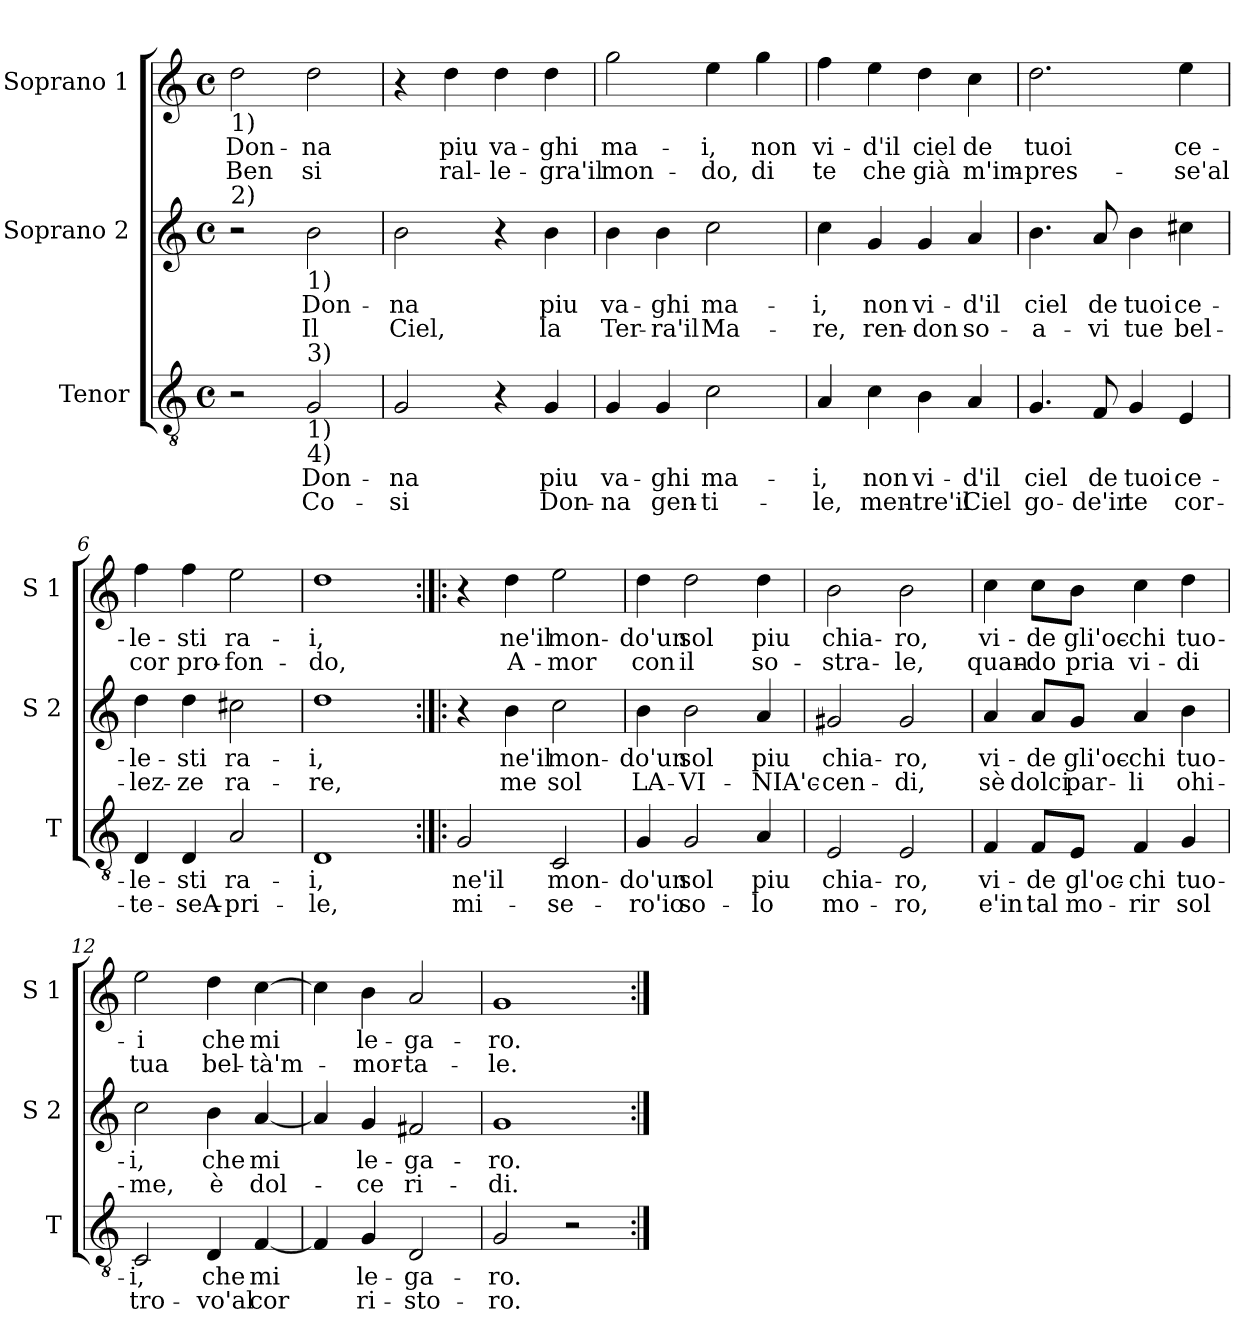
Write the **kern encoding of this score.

**kern	**text	**text	**kern	**text	**text	**kern	**text	**text
*part3	*part3	*part3	*part2	*part2	*part2	*part1	*part1	*part1
*staff3	*staff3	*staff3	*staff2	*staff2	*staff2	*staff1	*staff1	*staff1
*I"Tenor	*	*	*I"Soprano 2	*	*	*I"Soprano 1	*	*
*I'T	*	*	*I'S 2	*	*	*I'S 1	*	*
*clefGv2	*	*	*clefG2	*	*	*clefG2	*	*
*k[]	*	*	*k[]	*	*	*k[]	*	*
*C:	*	*	*C:	*	*	*C:	*	*
*M4/4	*	*	*M4/4	*	*	*M4/4	*	*
*met(c)	*	*	*met(c)	*	*	*met(c)	*	*
=1	=1	=1	=1	=1	=1	=1	=1	=1
!	!	!	!	!	!	!LO:TX:b:t=1)	!	!
!	!	!	!LO:TX:a:t=2)	!	!	!	!	!
!	!	!	!	!	!	!	!LO:LY:b	!LO:LY:b
2r	.	.	2r	.	.	2dd\	Don-	Ben
!	!	!	!LO:TX:b:t=1)	!	!	!	!	!
!LO:TX:b:t=1)	!	!	!	!	!	!	!	!
!LO:TX:a:t=3)	!	!	!	!	!	!	!	!
!LO:TX:b:t=4)	!	!	!	!	!	!	!	!
!	!LO:LY:b	!LO:LY:b	!	!LO:LY:b	!LO:LY:b	!	!LO:LY:b	!LO:LY:b
2G/	Don-	Co-	2b\	Don-	Il	2dd\	-na	si
=2	=2	=2	=2	=2	=2	=2	=2	=2
!	!LO:LY:b	!LO:LY:b	!	!LO:LY:b	!LO:LY:b	!	!	!
2G/	-na	-si	2b\	-na	Ciel,	4r	.	.
!	!	!	!	!	!	!	!LO:LY:b	!LO:LY:b
.	.	.	.	.	.	4dd\	piu	ral-
!	!	!	!	!	!	!	!LO:LY:b	!LO:LY:b
4r	.	.	4r	.	.	4dd\	va-	-le-
!	!LO:LY:b	!LO:LY:b	!	!LO:LY:b	!LO:LY:b	!	!LO:LY:b	!LO:LY:b
4G/	piu	Don-	4b\	piu	la	4dd\	-ghi	-gra'il
=3	=3	=3	=3	=3	=3	=3	=3	=3
!	!LO:LY:b	!LO:LY:b	!	!LO:LY:b	!LO:LY:b	!	!LO:LY:b	!LO:LY:b
4G/	va-	-na	4b\	va-	Ter-	2gg\	ma-	mon-
!	!LO:LY:b	!LO:LY:b	!	!LO:LY:b	!LO:LY:b	!	!	!
4G/	-ghi	gen-	4b\	-ghi	-ra'il	.	.	.
!	!LO:LY:b	!LO:LY:b	!	!LO:LY:b	!LO:LY:b	!	!LO:LY:b	!LO:LY:b
2c\	ma-	-ti-	2cc\	ma-	Ma-	4ee\	-i,	-do,
!	!	!	!	!	!	!	!LO:LY:b	!LO:LY:b
.	.	.	.	.	.	4gg\	non	di
=4	=4	=4	=4	=4	=4	=4	=4	=4
!	!LO:LY:b	!LO:LY:b	!	!LO:LY:b	!LO:LY:b	!	!LO:LY:b	!LO:LY:b
4A/	-i,	-le,	4cc\	-i,	-re,	4ff\	vi-	te
!	!LO:LY:b	!LO:LY:b	!	!LO:LY:b	!LO:LY:b	!	!LO:LY:b	!LO:LY:b
4c\	non	men-	4g/	non	ren-	4ee\	-d'il	che
!	!LO:LY:b	!LO:LY:b	!	!LO:LY:b	!LO:LY:b	!	!LO:LY:b	!LO:LY:b
4B\	vi-	-tre'il	4g/	vi-	-don	4dd\	ciel	già
!	!LO:LY:b	!LO:LY:b	!	!LO:LY:b	!LO:LY:b	!	!LO:LY:b	!LO:LY:b
4A/	-d'il	Ciel	4a/	-d'il	so-	4cc\	de	m'im-
!!LO:LB:g=z
=5	=5	=5	=5	=5	=5	=5	=5	=5
!	!LO:LY:b	!LO:LY:b	!	!LO:LY:b	!LO:LY:b	!	!LO:LY:b	!LO:LY:b
4.G/	ciel	go-	4.b\	ciel	-a-	2.dd\	tuoi	-pres-
!	!LO:LY:b	!LO:LY:b	!	!LO:LY:b	!LO:LY:b	!	!	!
8F/	de	-de'in	8a/	de	-vi	.	.	.
!	!LO:LY:b	!LO:LY:b	!	!LO:LY:b	!LO:LY:b	!	!	!
4G/	tuoi	te	4b\	tuoi	tue	.	.	.
!	!LO:LY:b	!LO:LY:b	!	!LO:LY:b	!LO:LY:b	!	!LO:LY:b	!LO:LY:b
4E/	ce-	cor-	4cc#X\	ce-	bel-	4ee\	ce-	-se'al
=6	=6	=6	=6	=6	=6	=6	=6	=6
!	!LO:LY:b	!LO:LY:b	!	!LO:LY:b	!LO:LY:b	!	!LO:LY:b	!LO:LY:b
4D/	-le-	-te-	4dd\	-le-	-lez-	4ff\	-le-	cor
!	!LO:LY:b	!LO:LY:b	!	!LO:LY:b	!LO:LY:b	!	!LO:LY:b	!LO:LY:b
4D/	-sti	-seA-	4dd\	-sti	-ze	4ff\	-sti	pro-
!	!LO:LY:b	!LO:LY:b	!	!LO:LY:b	!LO:LY:b	!	!LO:LY:b	!LO:LY:b
2A/	ra-	-pri-	2cc#X\	ra-	ra-	2ee\	ra-	-fon-
=7	=7	=7	=7	=7	=7	=7	=7	=7
!	!LO:LY:b	!LO:LY:b	!	!LO:LY:b	!LO:LY:b	!	!LO:LY:b	!LO:LY:b
1D	-i,	-le,	1dd	-i,	-re,	1dd	-i,	-do,
=8:|!|:	=8:|!|:	=8:|!|:	=8:|!|:	=8:|!|:	=8:|!|:	=8:|!|:	=8:|!|:	=8:|!|:
!	!LO:LY:b	!LO:LY:b	!	!	!	!	!	!
2G/	ne'il	mi-	4r	.	.	4r	.	.
!	!	!	!	!LO:LY:b	!LO:LY:b	!	!LO:LY:b	!LO:LY:b
.	.	.	4b\	ne'il	me	4dd\	ne'il	A-
!	!LO:LY:b	!LO:LY:b	!	!LO:LY:b	!LO:LY:b	!	!LO:LY:b	!LO:LY:b
2C/	mon-	-se-	2cc\	mon-	sol	2ee\	mon-	-mor
=9	=9	=9	=9	=9	=9	=9	=9	=9
!	!LO:LY:b	!LO:LY:b	!	!LO:LY:b	!LO:LY:b	!	!LO:LY:b	!LO:LY:b
4G/	-do'un	-ro'io	4b\	-do'un	LA-	4dd\	-do'un	con
!	!LO:LY:b	!LO:LY:b	!	!LO:LY:b	!LO:LY:b	!	!LO:LY:b	!LO:LY:b
2G/	sol	so-	2b\	sol	-VI-	2dd\	sol	il
!	!LO:LY:b	!LO:LY:b	!	!LO:LY:b	!LO:LY:b	!	!LO:LY:b	!LO:LY:b
4A/	piu	-lo	4a/	piu	-NIA'c-	4dd\	piu	so-
!!LO:LB:g=z
=10	=10	=10	=10	=10	=10	=10	=10	=10
!	!LO:LY:b	!LO:LY:b	!	!LO:LY:b	!LO:LY:b	!	!LO:LY:b	!LO:LY:b
2E/	chia-	mo-	2g#X/	chia-	-cen-	2b\	chia-	-stra-
!	!LO:LY:b	!LO:LY:b	!	!LO:LY:b	!LO:LY:b	!	!LO:LY:b	!LO:LY:b
2E/	-ro,	-ro,	2g#/	-ro,	-di,	2b\	-ro,	-le,
=11	=11	=11	=11	=11	=11	=11	=11	=11
!	!LO:LY:b	!LO:LY:b	!	!LO:LY:b	!LO:LY:b	!	!LO:LY:b	!LO:LY:b
4F/	vi-	e'in	4a/	vi-	sè	4cc\	vi-	quan-
!	!LO:LY:b	!LO:LY:b	!	!LO:LY:b	!LO:LY:b	!	!LO:LY:b	!LO:LY:b
8F/L	-de	tal	8a/L	-de	dolci	8cc\L	-de	-do
!	!LO:LY:b	!LO:LY:b	!	!LO:LY:b	!LO:LY:b	!	!LO:LY:b	!LO:LY:b
8E/J	gl'oc-	mo-	8g/J	gli'oc-	par-	8b\J	gli'oc-	pria
!	!LO:LY:b	!LO:LY:b	!	!LO:LY:b	!LO:LY:b	!	!LO:LY:b	!LO:LY:b
4F/	-chi	-rir	4a/	-chi	-li	4cc\	-chi	vi-
!	!LO:LY:b	!LO:LY:b	!	!LO:LY:b	!LO:LY:b	!	!LO:LY:b	!LO:LY:b
4G/	tuo-	sol	4b\	tuo-	ohi-	4dd\	tuo-	-di
=12	=12	=12	=12	=12	=12	=12	=12	=12
!	!LO:LY:b	!LO:LY:b	!	!LO:LY:b	!LO:LY:b	!	!LO:LY:b	!LO:LY:b
2C/	-i,	tro-	2cc\	-i,	-me,	2ee\	-i	tua
!	!LO:LY:b	!LO:LY:b	!	!LO:LY:b	!LO:LY:b	!	!LO:LY:b	!LO:LY:b
4D/	che	-vo'al	4b\	che	è	4dd\	che	bel-
!	!LO:LY:b	!LO:LY:b	!	!LO:LY:b	!LO:LY:b	!	!LO:LY:b	!LO:LY:b
[4F/	mi	cor	[4a/	mi	dol-	[4cc\	mi	-tà'm-
=13	=13	=13	=13	=13	=13	=13	=13	=13
4F/]	.	.	4a/]	.	.	4cc\]	.	.
!	!LO:LY:b	!LO:LY:b	!	!LO:LY:b	!LO:LY:b	!	!LO:LY:b	!LO:LY:b
4G/	le-	ri-	4g/	le-	-ce	4b\	le-	-mor-
!	!LO:LY:b	!LO:LY:b	!	!LO:LY:b	!LO:LY:b	!	!LO:LY:b	!LO:LY:b
2D/	-ga-	-sto-	2f#X/	-ga-	ri-	2a/	-ga-	-ta-
=14	=14	=14	=14	=14	=14	=14	=14	=14
!	!LO:LY:b	!LO:LY:b	!	!LO:LY:b	!LO:LY:b	!	!LO:LY:b	!LO:LY:b
2G/	-ro.	-ro.	1g	-ro.	-di.	1g	-ro.	-le.
2r	.	.	.	.	.	.	.	.
=:|!	=:|!	=:|!	=:|!	=:|!	=:|!	=:|!	=:|!	=:|!
*-	*-	*-	*-	*-	*-	*-	*-	*-
